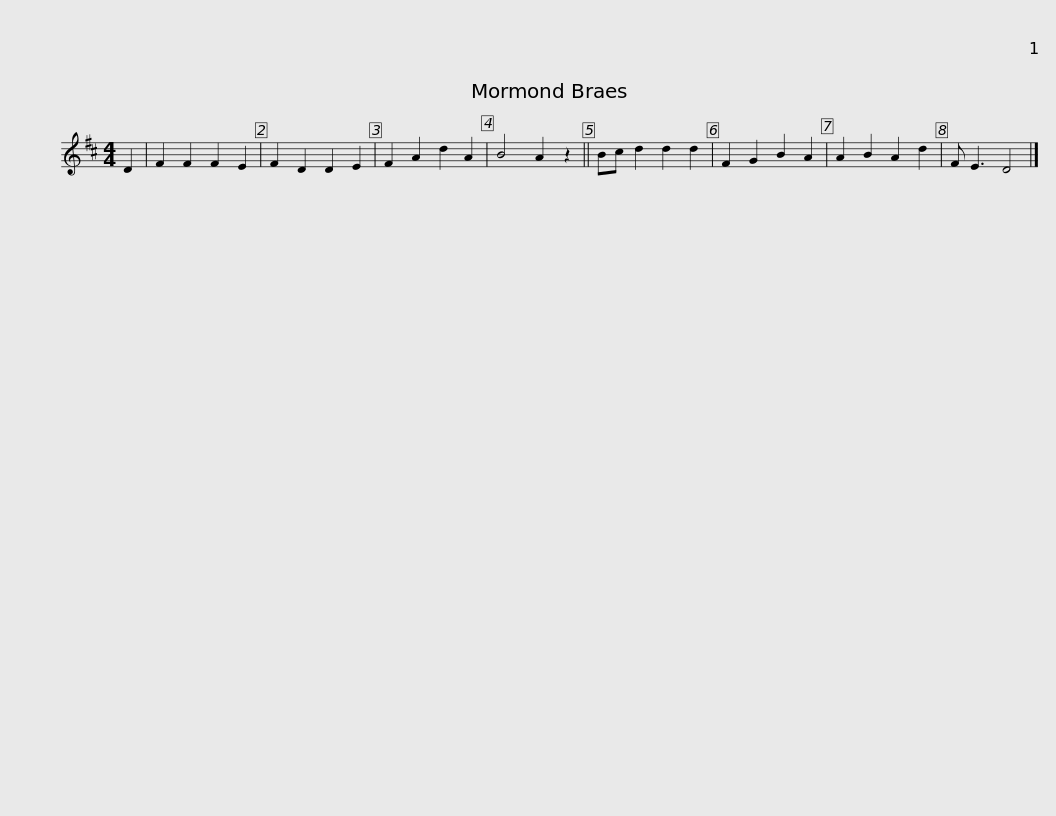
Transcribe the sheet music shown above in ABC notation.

X:1
L:1/8
M:4/4
I:linebreak $
K:D
V:1 treble
V:1
 D2 | F2 F2 F2 E2 | F2 D2 D2 E2 | F2 A2 d2 A2 | B4 A2 z2 || %5
 Bc d2 d2 d2 | F2 G2 B2 A2 | A2 B2 A2 d2 | F E3 D4 |] %9
